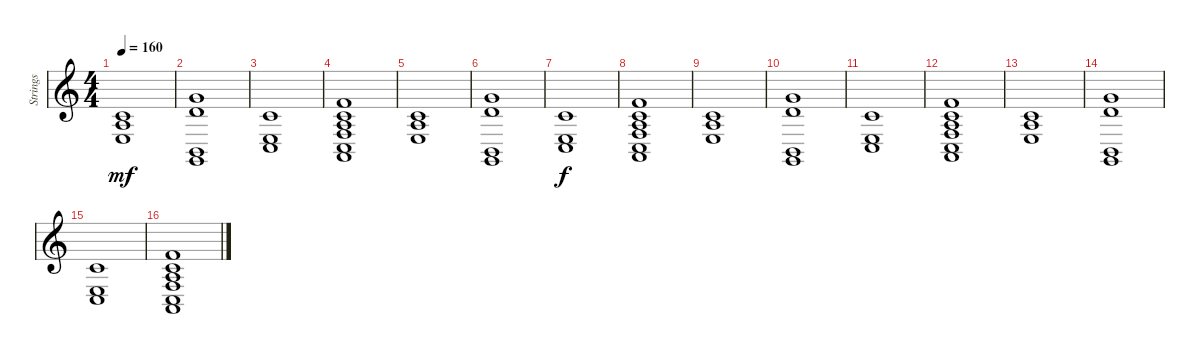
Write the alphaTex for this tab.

\track ("Strings" "Strings") {instrument stringensemble1}
\staff {score}
\tuning (E4 B3 G3 D3 A2 E2) {hide}
\ts (4 4)
\tempo 160
\clef g2
\ks c
(1.2 2.3 2.4).1{dy mf} |
(3.1 3.2 2.5 3.6).1 |
(1.2 2.4 3.5).1 |
(1.1 1.2 2.3 3.4 3.5 5.6).1 |
(1.2 2.3 2.4).1 |
(3.1 3.2 2.5 3.6).1 |
(1.2 2.4 3.5).1{dy f} |
(1.1 1.2 2.3 3.4 3.5 5.6).1 |
(1.2 2.3 2.4).1 |
(3.1 3.2 2.5 3.6).1 |
(1.2 2.4 3.5).1 |
(1.1 1.2 2.3 3.4 3.5 5.6).1 |
(1.2 2.3 2.4).1 |
(3.1 3.2 2.5 3.6).1 |
(1.2 2.4 3.5).1 |
(1.1 1.2 2.3 3.4 3.5 5.6).1
